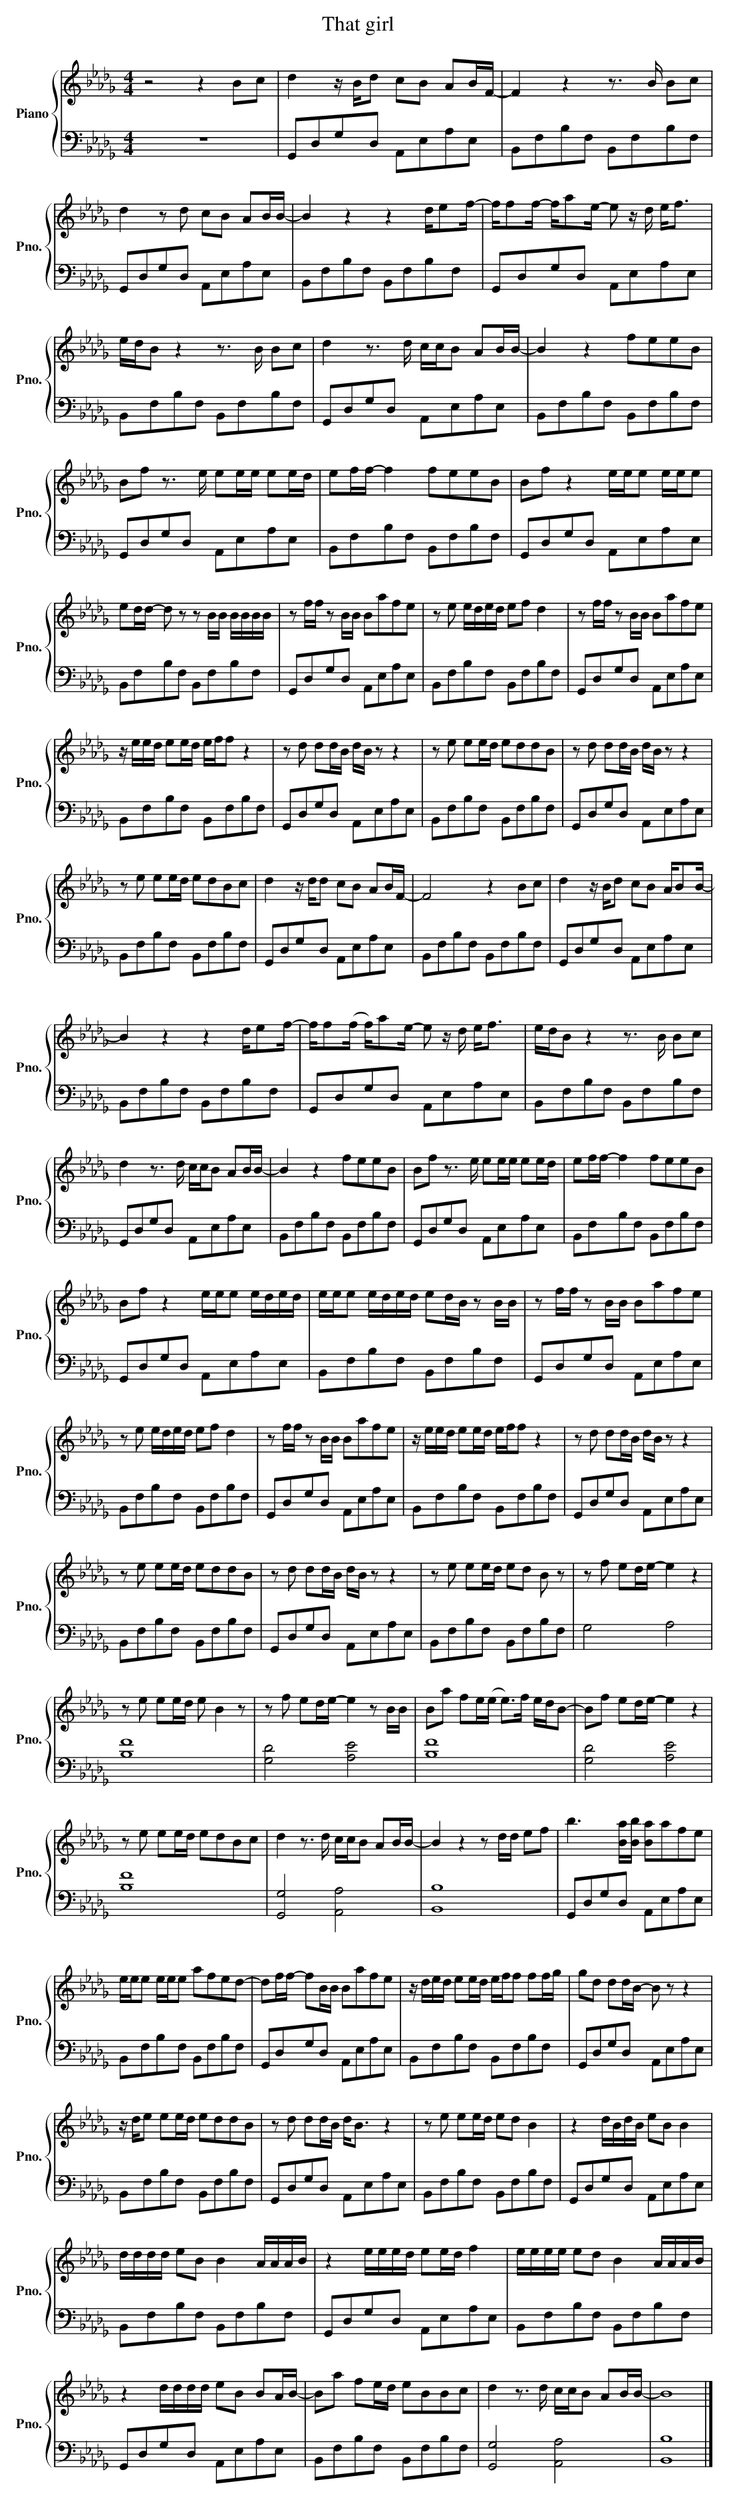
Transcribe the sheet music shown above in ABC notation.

X:1
T:That girl
%%score { 1 | 2 }
L:1/16
M:4/4
K:Db
V:1 treble nm="Piano" snm="Pno."
V:2 bass
L:1/8
V:1
 z8 z4 B2c2 | d4 z Bd2 c2B2 A2BF- | F4 z4 z3 B B2c2 |$ d4 z2 d2 c2B2 A2BB- | B4 z4 z4 de2f- | %5
 ff2f- fa2e- e2 z d e2<f2 |$ edB2 z4 z3 B B2c2 | d4 z3 d ccB2 A2BB- | B4 z4 f2e2e2B2 |$ %9
 B2f2 z3 e e2ee e2ed | e2ff- f4 f2e2e2B2 | B2f2 z4 eee2 eee2 |$ e2dd- d2 z2 z2 BB BBBB | %13
 z2 ff z2 BB B2a2f2e2 | z2 e2 eded e2f2 d4 | z2 ff z2 BB B2a2f2e2 |$ z eed e2ed eff2 z4 | %17
 z2 d2 d2dB dB z2 z4 | z2 e2 e2ed e2d2d2B2 | z2 d2 d2dB dB z2 z4 |$ z2 e2 e2ed e2d2B2c2 | %21
 d4 z dd2 c2B2 A2BF- | F8 z4 B2c2 | d4 z Bd2 c2B2 AB2B- |$ B4 z4 z4 de2f- | %25
 ff2(f f)a2e- e2 z d e2<f2 | edB2 z4 z3 B B2c2 |$ d4 z3 d ccB2 A2BB- | B4 z4 f2e2e2B2 | %29
 B2f2 z3 e e2ee e2ed | e2ff- f4 f2e2e2B2 |$ B2f2 z4 eee2 eded | eee2 eded e2dB z2 BB | %33
 z2 ff z2 BB B2a2f2e2 |$ z2 e2 eded e2f2 d4 | z2 ff z2 BB B2a2f2e2 | z eed e2ed eff2 z4 | %37
 z2 d2 d2dB dB z2 z4 |$ z2 e2 e2ed e2d2d2B2 | z2 d2 d2dB dB z2 z4 | z2 e2 e2ed e2d2 B2 z2 | %41
 z2 f2 e2de- e4 z4 |$ z2 e2 e2ed e2 B4 z2 | z2 f2 e2de- e4 z2 BB | B2a2 f2e(e e2>)f2 edB2- | %45
 B2f2 e2de- e4 z4 |$ z2 e2 e2ed e2d2B2c2 | d4 z3 d ccB2 A2BB- | B4 z4 z2 dd e2f2 | %49
 b6 [Ba][Bb] [Ba]2a2f2e2 |$ eee2 eee2 a2f2e2d2- | d2ff- f2BB B2a2f2e2 | z ded e2ed eff2 f2fg | %53
 g2d2 d2dB- B2 z2 z4 |$ z de2 e2ed e2d2d2B2 | z2 d2 d2dB d2<B2 z4 | z2 e2 e2ed e2d2 B4 | %57
 z4 dBdB e2B2 B4 |$ dddd e2B2 B4 AAAB | z4 eeed e2ed f4 | eeee e2d2 B4 AAAB |$ z4 dddd e2B2 B2AB- | %62
 B2a2 f2ed e2B2B2c2 | d4 z3 d ccB2 A2BB- | B16 |] %65
V:2
 z8 | G,,D,G,D, A,,E,A,E, | B,,F,B,F, B,,F,B,F, |$ G,,D,G,D, A,,E,A,E, | B,,F,B,F, B,,F,B,F, | %5
 G,,D,G,D, A,,E,A,E, |$ B,,F,B,F, B,,F,B,F, | G,,D,G,D, A,,E,A,E, | B,,F,B,F, B,,F,B,F, |$ %9
 G,,D,G,D, A,,E,A,E, | B,,F,B,F, B,,F,B,F, | G,,D,G,D, A,,E,A,E, |$ B,,F,B,F, B,,F,B,F, | %13
 G,,D,G,D, A,,E,A,E, | B,,F,B,F, B,,F,B,F, | G,,D,G,D, A,,E,A,E, |$ B,,F,B,F, B,,F,B,F, | %17
 G,,D,G,D, A,,E,A,E, | B,,F,B,F, B,,F,B,F, | G,,D,G,D, A,,E,A,E, |$ B,,F,B,F, B,,F,B,F, | %21
 G,,D,G,D, A,,E,A,E, | B,,F,B,F, B,,F,B,F, | G,,D,G,D, A,,E,A,E, |$ B,,F,B,F, B,,F,B,F, | %25
 G,,D,G,D, A,,E,A,E, | B,,F,B,F, B,,F,B,F, |$ G,,D,G,D, A,,E,A,E, | B,,F,B,F, B,,F,B,F, | %29
 G,,D,G,D, A,,E,A,E, | B,,F,B,F, B,,F,B,F, |$ G,,D,G,D, A,,E,A,E, | B,,F,B,F, B,,F,B,F, | %33
 G,,D,G,D, A,,E,A,E, |$ B,,F,B,F, B,,F,B,F, | G,,D,G,D, A,,E,A,E, | B,,F,B,F, B,,F,B,F, | %37
 G,,D,G,D, A,,E,A,E, |$ B,,F,B,F, B,,F,B,F, | G,,D,G,D, A,,E,A,E, | B,,F,B,F, B,,F,B,F, | %41
 G,4 A,4 |$ [B,F]8 | [G,D]4 [A,E]4 | [B,F]8 | [G,D]4 [A,E]4 |$ [B,F]8 | [G,,G,]4 [A,,A,]4 | %48
 [B,,B,]8 | G,,D,G,D, A,,E,A,E, |$ B,,F,B,F, B,,F,B,F, | G,,D,G,D, A,,E,A,E, | %52
 B,,F,B,F, B,,F,B,F, | G,,D,G,D, A,,E,A,E, |$ B,,F,B,F, B,,F,B,F, | G,,D,G,D, A,,E,A,E, | %56
 B,,F,B,F, B,,F,B,F, | G,,D,G,D, A,,E,A,E, |$ B,,F,B,F, B,,F,B,F, | G,,D,G,D, A,,E,A,E, | %60
 B,,F,B,F, B,,F,B,F, |$ G,,D,G,D, A,,E,A,E, | B,,F,B,F, B,,F,B,F, | [G,,G,]4 [A,,A,]4 | [B,,B,]8 |] %65
